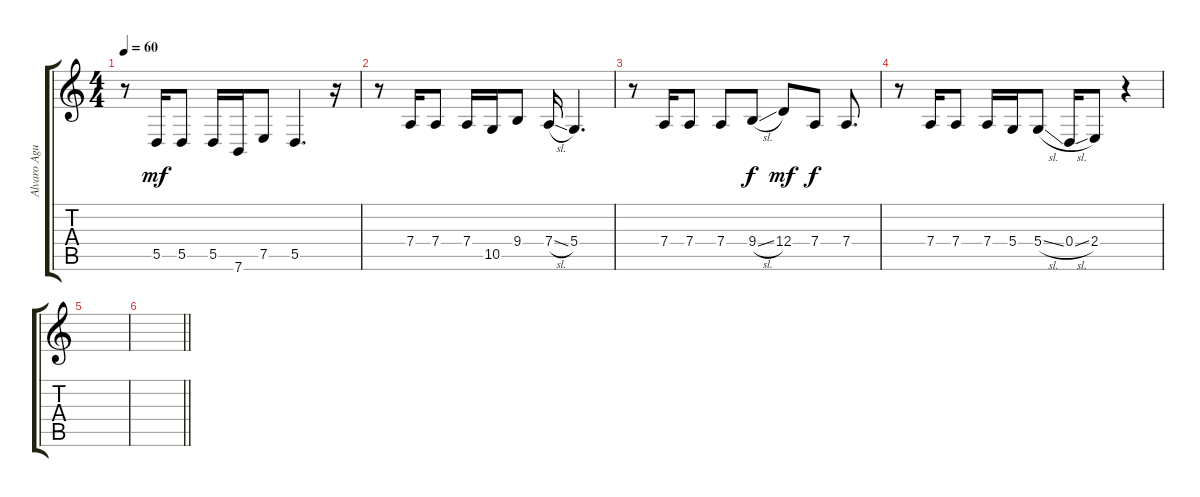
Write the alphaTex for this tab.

\track ("Alvaro Aguilar" "Alvaro Agu") {instrument tenorsax}
\staff {score tabs}
\tuning (E4 B3 G3 D3 A2 E2) {hide}
\ts (4 4)
\tempo 60
\clef g2
\ks c
r.8{dy f} 5.5.16{dy mf} 5.5.8 5.5.16 7.6.16 7.5.8 5.5.4{d} r.16 |
r.8 7.4.16 7.4.8 7.4.16 10.5.16 9.4.8 7.4{sl}.16 5.4.4{d} |
r.8 7.4.16 7.4.8 7.4.8 9.4{sl}.8{dy f} 12.4.8{dy mf} 7.4.8{dy f} 7.4.8{d} |
r.8 7.4.16 7.4.8 7.4.16 5.4.16 5.4{sl}.8 0.4{sl}.16 2.4.8 r.4 |
|
\barLineRight lightlight
